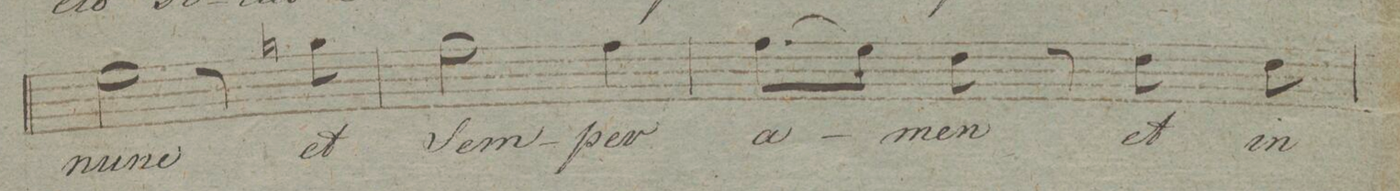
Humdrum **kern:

**kern	**text	**dynam
*I"Tenore.	*	*
*clefC4	*	*
*k[f#]	*	*
*M3/4	*	*
2d\	nunc	.
8r	.	.
8fn\	et	.
=117	=117	=117
2e\	Sem-	.
4e\	-per	.
=118	=118	=118
(8.e\L	a-	.
16d\Jk)	.	.
8c\	-men	.
8r	.	.
8c\	et	.
8c\	in	.
=119	=119	=119
*-	*-	*-
